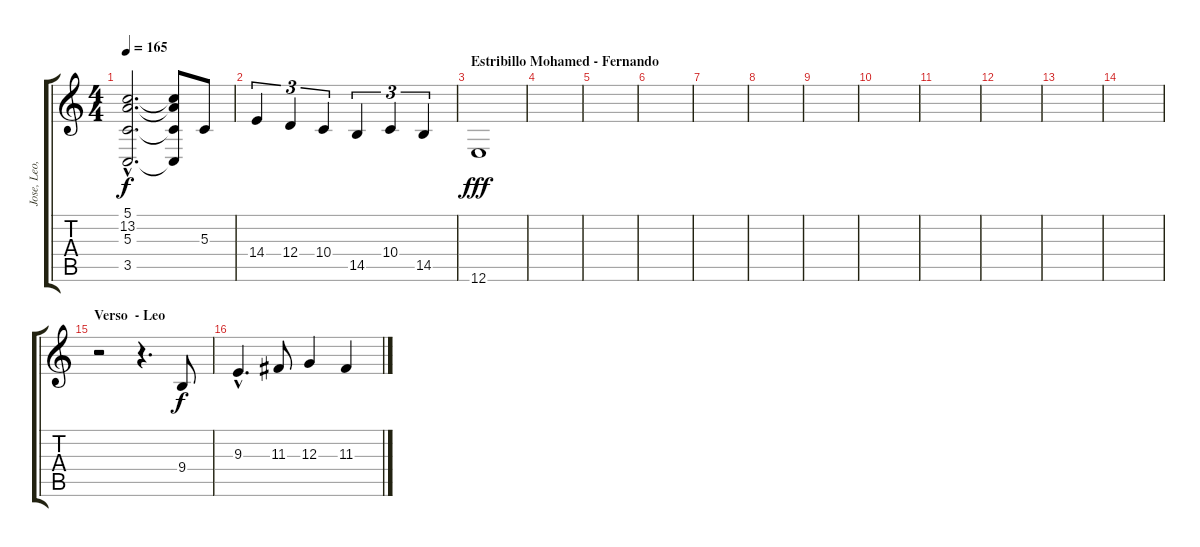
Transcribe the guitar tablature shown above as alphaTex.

\track ("Jose, Leo, Victor, Aurora" "Jose, Leo,") {instrument synthbrass1}
\staff {score tabs}
\tuning (E4 B3 G3 D3 A2 E2) {hide}
\ts (4 4)
\tempo 165
\clef g2
\ks c
(5.1{hac} 13.2{hac} 5.3{hac} 3.5{hac}).2{d dy f} (5.1{t} 13.2{t} 5.3{t} 3.5{t}).8 5.3.8 |
14.4.4{tu (3 2)} 12.4.4{tu (3 2)} 10.4.4{tu (3 2)} 14.5.4{tu (3 2)} 10.4.4{tu (3 2)} 14.5.4{tu (3 2)} |
\section ("" "Estribillo Mohamed - Fernando")
12.6.1{dy fff} |
|
|
|
|
|
|
|
|
|
|
|
\section ("" "Verso  - Leo")
r.2{volume 16} r.4{d} 9.4.8{dy f instrument synthbrass1} |
9.3{hac}.4{d} 11.3.8 12.3.4 11.3.4
